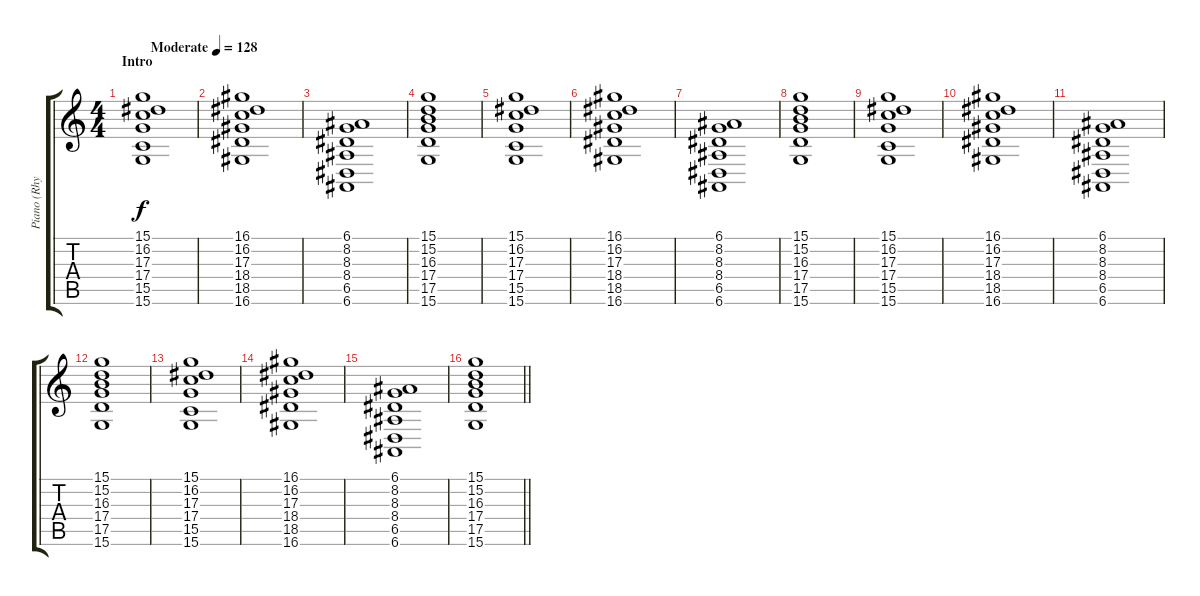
\track ("Piano (Rhytm)" "Piano (Rhy") {instrument brightacousticpiano}
\staff {score tabs}
\tuning (E4 B3 G3 D3 A2 E2) {hide}
\ts (4 4)
\section ("" "Intro")
\tempo (128 "Moderate")
\clef g2
\ks c
(15.1 16.2 17.3 17.4 15.5 15.6).1{dy f instrument brightacousticpiano} |
(16.1 16.2 17.3 18.4 18.5 16.6).1 |
(6.1 8.2 8.3 8.4 6.5 6.6).1 |
(15.1 15.2 16.3 17.4 17.5 15.6).1 |
(15.1 16.2 17.3 17.4 15.5 15.6).1 |
(16.1 16.2 17.3 18.4 18.5 16.6).1 |
(6.1 8.2 8.3 8.4 6.5 6.6).1 |
(15.1 15.2 16.3 17.4 17.5 15.6).1 |
(15.1 16.2 17.3 17.4 15.5 15.6).1 |
(16.1 16.2 17.3 18.4 18.5 16.6).1 |
(6.1 8.2 8.3 8.4 6.5 6.6).1 |
(15.1 15.2 16.3 17.4 17.5 15.6).1 |
(15.1 16.2 17.3 17.4 15.5 15.6).1 |
(16.1 16.2 17.3 18.4 18.5 16.6).1 |
(6.1 8.2 8.3 8.4 6.5 6.6).1 |
\barLineRight lightlight
(15.1 15.2 16.3 17.4 17.5 15.6).1
